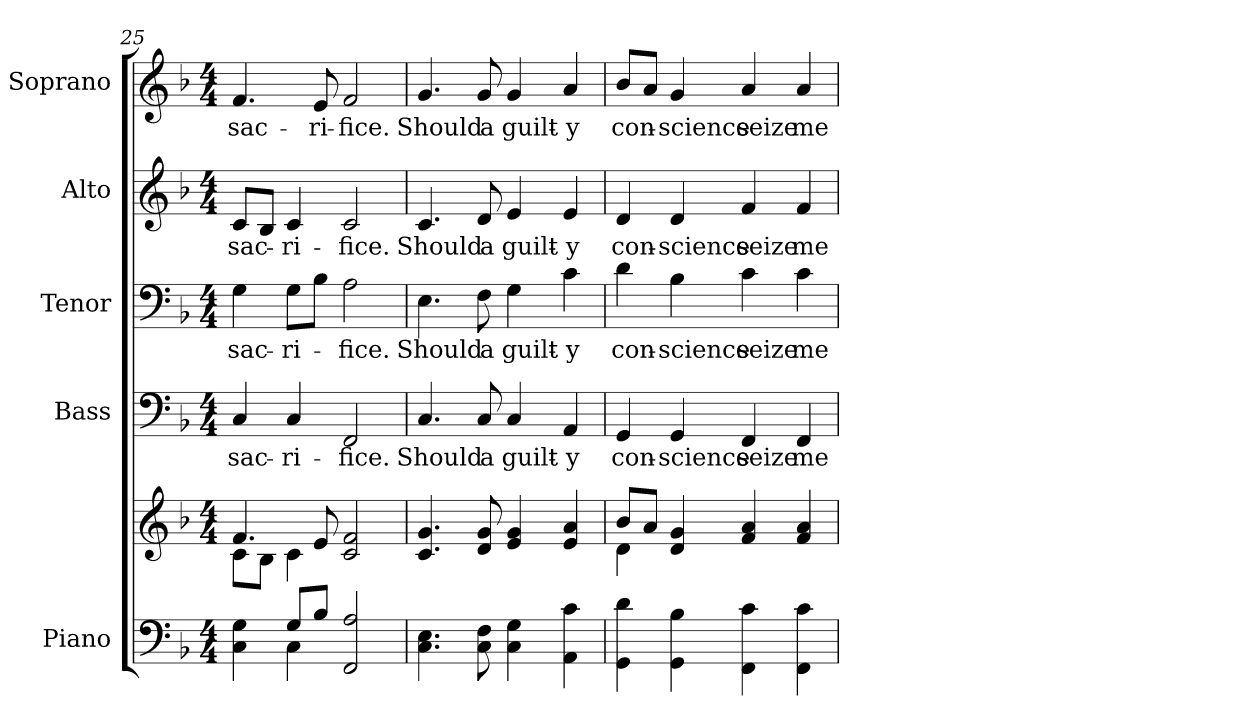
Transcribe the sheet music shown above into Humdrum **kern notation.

**kern	**kern	**kern	**text	**kern	**text	**kern	**text	**kern	**text
*part5	*part5	*part4	*part4	*part3	*part3	*part2	*part2	*part1	*part1
*staff6	*staff5	*staff4	*staff4	*staff3	*staff3	*staff2	*staff2	*staff1	*staff1
*I"Piano	*	*I"Bass	*	*I"Tenor	*	*I"Alto	*	*I"Soprano	*
*I'Pno.	*	*I'B.	*	*I'T.	*	*I'A.	*	*I'S.	*
!!LO:PB:g=z
*clefF4	*clefG2	*clefF4	*	*clefF4	*	*clefG2	*	*clefG2	*
*k[b-]	*k[b-]	*k[b-]	*	*k[b-]	*	*k[b-]	*	*k[b-]	*
*F:	*F:	*F:	*	*F:	*	*F:	*	*F:	*
*M4/4	*M4/4	*M4/4	*	*M4/4	*	*M4/4	*	*M4/4	*
=25	=25	=25	=25	=25	=25	=25	=25	=25	=25
*^	*^	*	*	*	*	*	*	*	*
!	!	!	!	!	!LO:LY:b:color=#000000	!	!	!	!	!	!
!	!	!	!	!	!	!	!LO:LY:b:color=#000000	!	!	!	!
!	!	!	!	!	!	!	!	!	!LO:LY:b:color=#000000	!	!
!	!	!	!	!	!	!	!	!	!	!	!LO:LY:b:color=#000000
4Ci\ 4Gi	4ryy	4.fi/	8ci\L	4Ci/	sac-	4Gi\	sac-	8ci/L	sac-	4.fi/	sac-
.	.	.	8B-i\J	.	.	.	.	8B-i/J	.	.	.
!	!	!	!	!	!LO:LY:b:color=#000000	!	!	!	!	!	!
!	!	!	!	!	!	!	!LO:LY:b:color=#000000	!	!	!	!
!	!	!	!	!	!	!	!	!	!LO:LY:b:color=#000000	!	!
8Gi/L	4Ci\	.	4ci\	4Ci/	-ri-	8Gi\L	-ri-	4ci/	-ri-	.	.
!	!	!	!	!	!	!	!	!	!	!	!LO:LY:b:color=#000000
8B-i/J	.	8ei/	.	.	.	8B-i\J	.	.	.	8ei/	-ri-
!	!	!	!	!	!LO:LY:b:color=#000000	!	!	!	!	!	!
!	!	!	!	!	!	!	!LO:LY:b:color=#000000	!	!	!	!
!	!	!	!	!	!	!	!	!	!LO:LY:b:color=#000000	!	!
!	!	!	!	!	!	!	!	!	!	!	!LO:LY:b:color=#000000
2FFi/ 2Ai	2ryy	2ci/ 2fi	2ryy	2FFi/	-fice.	2Ai\	-fice.	2ci/	-fice.	2fi/	-fice.
*v	*v	*	*	*	*	*	*	*	*	*	*
*	*v	*v	*	*	*	*	*	*	*	*
=26	=26	=26	=26	=26	=26	=26	=26	=26	=26
*^	*^	*	*	*	*	*	*	*	*
!	!	!	!	!	!LO:LY:b:color=#000000	!	!	!	!	!	!
*v	*v	*	*	*	*	*	*	*	*	*	*
*	*v	*v	*	*	*	*	*	*	*	*
*^	*^	*	*	*	*	*	*	*	*
!	!	!	!	!	!	!	!LO:LY:b:color=#000000	!	!	!	!
*v	*v	*	*	*	*	*	*	*	*	*	*
*	*v	*v	*	*	*	*	*	*	*	*
*^	*^	*	*	*	*	*	*	*	*
!	!	!	!	!	!	!	!	!	!LO:LY:b:color=#000000	!	!
*v	*v	*	*	*	*	*	*	*	*	*	*
*	*v	*v	*	*	*	*	*	*	*	*
*^	*^	*	*	*	*	*	*	*	*
!	!	!	!	!	!	!	!	!	!	!	!LO:LY:b:color=#000000
*v	*v	*	*	*	*	*	*	*	*	*	*
*	*v	*v	*	*	*	*	*	*	*	*
4.Ci\ 4.Ei	4.ci/ 4.gi	4.Ci/	Should	4.Ei\	Should	4.ci/	Should	4.gi/	Should
!	!	!	!LO:LY:b:color=#000000	!	!	!	!	!	!
!	!	!	!	!	!LO:LY:b:color=#000000	!	!	!	!
!	!	!	!	!	!	!	!LO:LY:b:color=#000000	!	!
!	!	!	!	!	!	!	!	!	!LO:LY:b:color=#000000
8Ci\ 8Fi	8di/ 8gi	8Ci/	a	8Fi\	a	8di/	a	8gi/	a
!	!	!	!LO:LY:b:color=#000000	!	!	!	!	!	!
!	!	!	!	!	!LO:LY:b:color=#000000	!	!	!	!
!	!	!	!	!	!	!	!LO:LY:b:color=#000000	!	!
!	!	!	!	!	!	!	!	!	!LO:LY:b:color=#000000
4Ci\ 4Gi	4ei/ 4gi	4Ci/	guilt-	4Gi\	guilt-	4ei/	guilt-	4gi/	guilt-
!	!	!	!LO:LY:b:color=#000000	!	!	!	!	!	!
!	!	!	!	!	!LO:LY:b:color=#000000	!	!	!	!
!	!	!	!	!	!	!	!LO:LY:b:color=#000000	!	!
!	!	!	!	!	!	!	!	!	!LO:LY:b:color=#000000
4AAi\ 4ci	4ei/ 4ai	4AAi/	-y	4ci\	-y	4ei/	-y	4ai/	-y
!!LO:PB:g=z
=27	=27	=27	=27	=27	=27	=27	=27	=27	=27
*	*^	*	*	*	*	*	*	*	*
!	!	!	!	!LO:LY:b:color=#000000	!	!	!	!	!	!
!	!	!	!	!	!	!LO:LY:b:color=#000000	!	!	!	!
!	!	!	!	!	!	!	!	!LO:LY:b:color=#000000	!	!
!	!	!	!	!	!	!	!	!	!	!LO:LY:b:color=#000000
4GGi\ 4di	8b-i/L	4di\	4GGi/	con-	4di\	con-	4di/	con-	8b-i/L	con-
.	8ai/J	.	.	.	.	.	.	.	8ai/J	.
!	!	!	!	!LO:LY:b:color=#000000	!	!	!	!	!	!
!	!	!	!	!	!	!LO:LY:b:color=#000000	!	!	!	!
!	!	!	!	!	!	!	!	!LO:LY:b:color=#000000	!	!
!	!	!	!	!	!	!	!	!	!	!LO:LY:b:color=#000000
4GGi\ 4B-i	4di/ 4gi	4ryy	4GGi/	-science	4B-i\	-science	4di/	-science	4gi/	-science
!	!	!	!	!LO:LY:b:color=#000000	!	!	!	!	!	!
!	!	!	!	!	!	!LO:LY:b:color=#000000	!	!	!	!
!	!	!	!	!	!	!	!	!LO:LY:b:color=#000000	!	!
!	!	!	!	!	!	!	!	!	!	!LO:LY:b:color=#000000
4FFi\ 4ci	4fi/ 4ai	2ryy	4FFi/	seize	4ci\	seize	4fi/	seize	4ai/	seize
!	!	!	!	!LO:LY:b:color=#000000	!	!	!	!	!	!
!	!	!	!	!	!	!LO:LY:b:color=#000000	!	!	!	!
!	!	!	!	!	!	!	!	!LO:LY:b:color=#000000	!	!
!	!	!	!	!	!	!	!	!	!	!LO:LY:b:color=#000000
4FFi\ 4ci	4fi/ 4ai	.	4FFi/	me	4ci\	me	4fi/	me	4ai/	me
*	*v	*v	*	*	*	*	*	*	*	*
=	=	=	=	=	=	=	=	=	=
*-	*-	*-	*-	*-	*-	*-	*-	*-	*-
